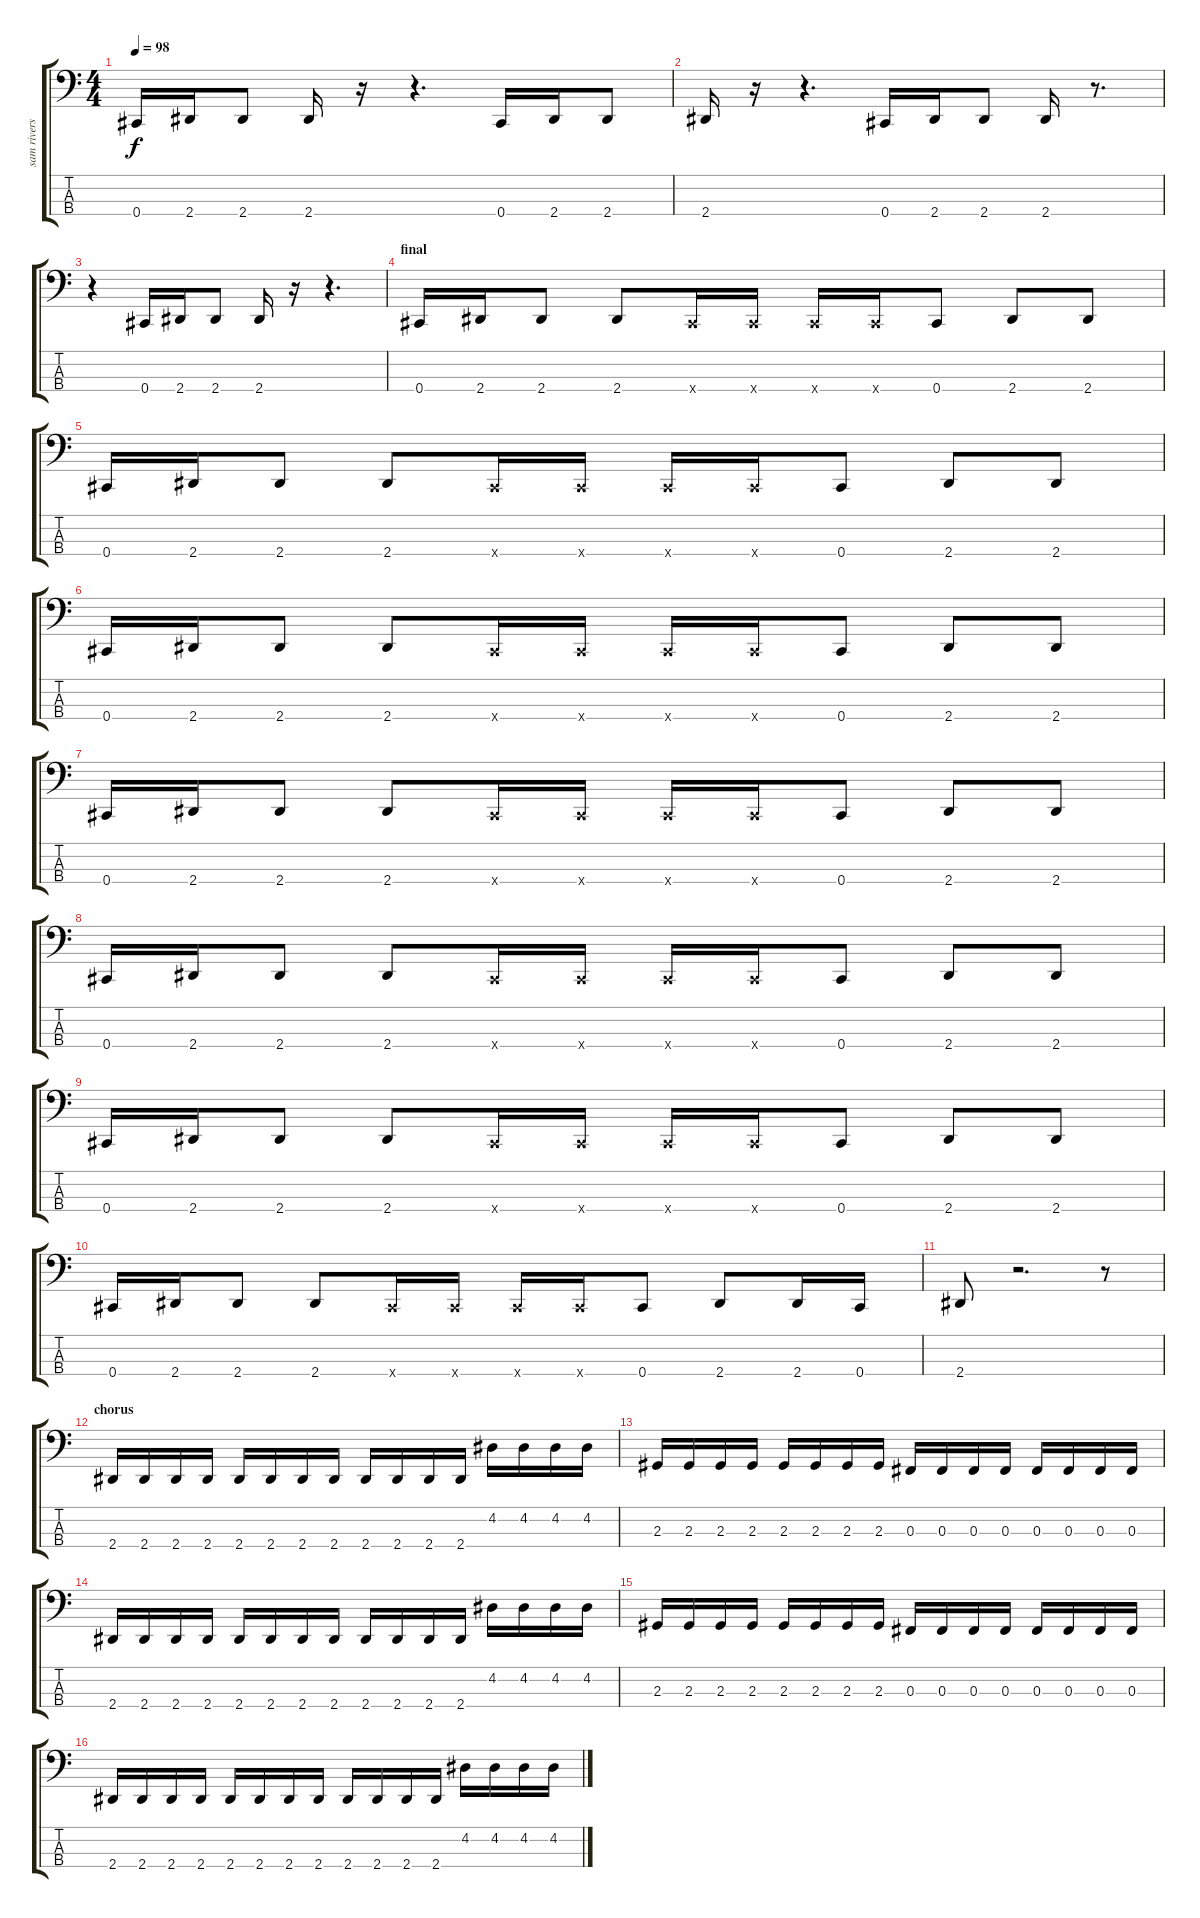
\track ("sam rivers" "sam rivers") {instrument electricbassfinger}
\staff {score tabs}
\tuning (E2 B1 Gb1 Db1) {hide}
\ts (4 4)
\tempo 98
\clef f4
\ks c
0.4.16{dy f} 2.4.16 2.4.8 2.4.16 r.16 r.4{d} 0.4.16 2.4.16 2.4.8 |
2.4.16 r.16 r.4{d} 0.4.16 2.4.16 2.4.8 2.4.16 r.8{d} |
r.4 0.4.16 2.4.16 2.4.8 2.4.16 r.16 r.4{d} |
\section ("" "final")
0.4.16 2.4.16 2.4.8 2.4.8 0.4{x}.16 0.4{x}.16 0.4{x}.16 0.4{x}.16 0.4.8 2.4.8 2.4.8 |
0.4.16 2.4.16 2.4.8 2.4.8 0.4{x}.16 0.4{x}.16 0.4{x}.16 0.4{x}.16 0.4.8 2.4.8 2.4.8 |
0.4.16 2.4.16 2.4.8 2.4.8 0.4{x}.16 0.4{x}.16 0.4{x}.16 0.4{x}.16 0.4.8 2.4.8 2.4.8 |
0.4.16 2.4.16 2.4.8 2.4.8 0.4{x}.16 0.4{x}.16 0.4{x}.16 0.4{x}.16 0.4.8 2.4.8 2.4.8 |
0.4.16 2.4.16 2.4.8 2.4.8 0.4{x}.16 0.4{x}.16 0.4{x}.16 0.4{x}.16 0.4.8 2.4.8 2.4.8 |
0.4.16 2.4.16 2.4.8 2.4.8 0.4{x}.16 0.4{x}.16 0.4{x}.16 0.4{x}.16 0.4.8 2.4.8 2.4.8 |
0.4.16 2.4.16 2.4.8 2.4.8 0.4{x}.16 0.4{x}.16 0.4{x}.16 0.4{x}.16 0.4.8 2.4.8 2.4.16 0.4.16 |
2.4.8 r.2{d} r.8 |
\section ("" "chorus")
2.4.16 2.4.16 2.4.16 2.4.16 2.4.16 2.4.16 2.4.16 2.4.16 2.4.16 2.4.16 2.4.16 2.4.16 4.2.16 4.2.16 4.2.16 4.2.16 |
2.3.16 2.3.16 2.3.16 2.3.16 2.3.16 2.3.16 2.3.16 2.3.16 0.3.16 0.3.16 0.3.16 0.3.16 0.3.16 0.3.16 0.3.16 0.3.16 |
2.4.16 2.4.16 2.4.16 2.4.16 2.4.16 2.4.16 2.4.16 2.4.16 2.4.16 2.4.16 2.4.16 2.4.16 4.2.16 4.2.16 4.2.16 4.2.16 |
2.3.16 2.3.16 2.3.16 2.3.16 2.3.16 2.3.16 2.3.16 2.3.16 0.3.16 0.3.16 0.3.16 0.3.16 0.3.16 0.3.16 0.3.16 0.3.16 |
2.4.16 2.4.16 2.4.16 2.4.16 2.4.16 2.4.16 2.4.16 2.4.16 2.4.16 2.4.16 2.4.16 2.4.16 4.2.16 4.2.16 4.2.16 4.2.16
